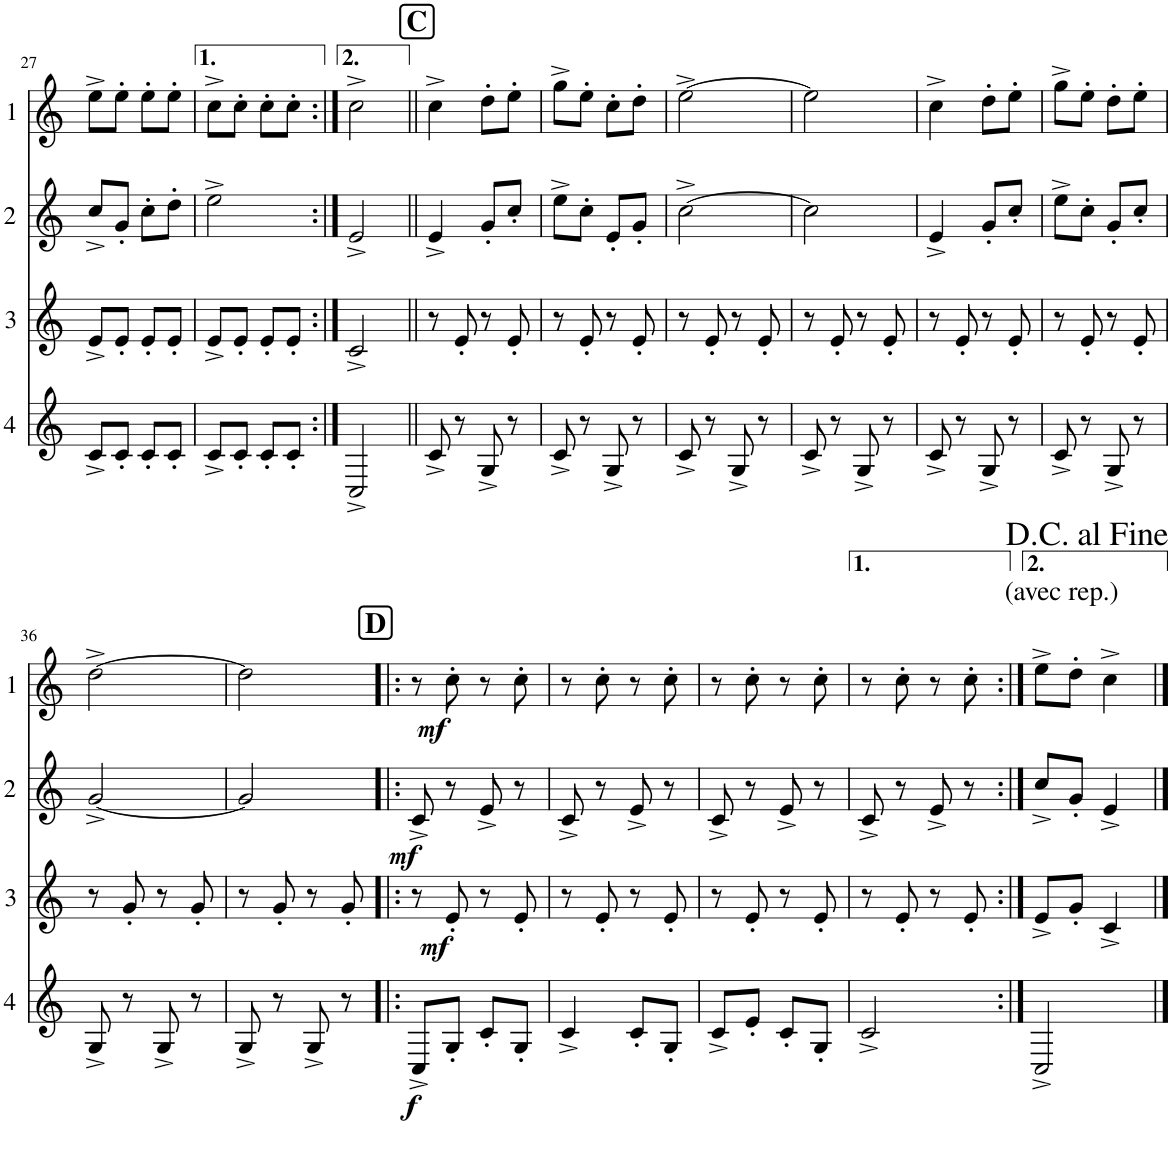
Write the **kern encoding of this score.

**kern	**dynam	**kern	**dynam	**kern	**dynam	**kern	**dynam
*part4	*part4	*part3	*part3	*part2	*part2	*part1	*part1
*staff4	*staff4	*staff3	*staff3	*staff2	*staff2	*staff1	*staff1
*I"Cor 4	*	*I"Cor 3	*	*I"Cor 2	*	*I"Cor 1	*
!!LO:PB:g=z
*clefG2	*	*clefG2	*	*clefG2	*	*clefG2	*
*Trd4c7	*	*Trd4c7	*	*Trd4c7	*	*Trd4c7	*
*k[]	*	*k[]	*	*k[]	*	*k[]	*
*M2/4	*	*M2/4	*	*M2/4	*	*M2/4	*
=27	=27	=27	=27	=27	=27	=27	=27
8c^/L	.	8e^/L	.	8cc^/L	.	8ee^\L	.
8c'/J	.	8e'/J	.	8g'/J	.	8ee'\J	.
8c'/L	.	8e'/L	.	8cc'\L	.	8ee'\L	.
8c'/J	.	8e'/J	.	8dd'\J	.	8ee'\J	.
=28	=28	=28	=28	=28	=28	=28	=28
8c^/L	.	8e^/L	.	2ee^\	.	8cc^\L	.
8c'/J	.	8e'/J	.	.	.	8cc'\J	.
8c'/L	.	8e'/L	.	.	.	8cc'\L	.
8c'/J	.	8e'/J	.	.	.	8cc'\J	.
=29:|!	=29:|!	=29:|!	=29:|!	=29:|!	=29:|!	=29:|!	=29:|!
2C^/	.	2c^/	.	2e^/	.	2cc^\	.
!!LO:REH:place=s1:a:B:cj:fs=14:t=C
=30||	=30||	=30||	=30||	=30||	=30||	=30||	=30||
8c^/	.	8r	.	4e^/	.	4cc^\	.
8r	.	8e'/	.	.	.	.	.
8G^/	.	8r	.	8g'/L	.	8dd'\L	.
8r	.	8e'/	.	8cc'/J	.	8ee'\J	.
=31	=31	=31	=31	=31	=31	=31	=31
8c^/	.	8r	.	8ee^\L	.	8gg^\L	.
8r	.	8e'/	.	8cc'\J	.	8ee'\J	.
8G^/	.	8r	.	8e'/L	.	8cc'\L	.
8r	.	8e'/	.	8g'/J	.	8dd'\J	.
=32	=32	=32	=32	=32	=32	=32	=32
8c^/	.	8r	.	[2cc^\	.	[2ee^\	.
8r	.	8e'/	.	.	.	.	.
8G^/	.	8r	.	.	.	.	.
8r	.	8e'/	.	.	.	.	.
=33	=33	=33	=33	=33	=33	=33	=33
8c^/	.	8r	.	2cc\]	.	2ee\]	.
8r	.	8e'/	.	.	.	.	.
8G^/	.	8r	.	.	.	.	.
8r	.	8e'/	.	.	.	.	.
=34	=34	=34	=34	=34	=34	=34	=34
8c^/	.	8r	.	4e^/	.	4cc^\	.
8r	.	8e'/	.	.	.	.	.
8G^/	.	8r	.	8g'/L	.	8dd'\L	.
8r	.	8e'/	.	8cc'/J	.	8ee'\J	.
=35	=35	=35	=35	=35	=35	=35	=35
8c^/	.	8r	.	8ee^\L	.	8gg^\L	.
8r	.	8e'/	.	8cc'\J	.	8ee'\J	.
8G^/	.	8r	.	8g'/L	.	8dd'\L	.
8r	.	8e'/	.	8cc'/J	.	8ee'\J	.
!!LO:LB:g=z
=36	=36	=36	=36	=36	=36	=36	=36
8G^/	.	8r	.	[2g^/	.	[2dd^\	.
8r	.	8g'/	.	.	.	.	.
8G^/	.	8r	.	.	.	.	.
8r	.	8g'/	.	.	.	.	.
=37	=37	=37	=37	=37	=37	=37	=37
8G^/	.	8r	.	2g/]	.	2dd\]	.
8r	.	8g'/	.	.	.	.	.
8G^/	.	8r	.	.	.	.	.
8r	.	8g'/	.	.	.	.	.
!!LO:REH:place=s1:a:B:cj:fs=14:t=D
=38!|:	=38!|:	=38!|:	=38!|:	=38!|:	=38!|:	=38!|:	=38!|:
!	!LO:DY:b	!	!	!	!LO:DY:b	!	!
8C^/L	f	8r	.	8c^/	mf	8r	.
!	!	!	!LO:DY:b	!	!	!	!LO:DY:b
8G'/J	.	8e'/	mf	8r	.	8cc'\	mf
8c'/L	.	8r	.	8e^/	.	8r	.
8G'/J	.	8e'/	.	8r	.	8cc'\	.
=39	=39	=39	=39	=39	=39	=39	=39
4c^/	.	8r	.	8c^/	.	8r	.
.	.	8e'/	.	8r	.	8cc'\	.
8c'/L	.	8r	.	8e^/	.	8r	.
8G'/J	.	8e'/	.	8r	.	8cc'\	.
=40	=40	=40	=40	=40	=40	=40	=40
8c^/L	.	8r	.	8c^/	.	8r	.
8e'/J	.	8e'/	.	8r	.	8cc'\	.
8c'/L	.	8r	.	8e^/	.	8r	.
8G'/J	.	8e'/	.	8r	.	8cc'\	.
=41	=41	=41	=41	=41	=41	=41	=41
2c^/	.	8r	.	8c^/	.	8r	.
.	.	8e'/	.	8r	.	8cc'\	.
.	.	8r	.	8e^/	.	8r	.
.	.	8e'/	.	8r	.	8cc'\	.
=42:|!	=42:|!	=42:|!	=42:|!	=42:|!	=42:|!	=42:|!	=42:|!
2C^/	.	8e^/L	.	8cc^/L	.	8ee^\L	.
!	!	!	!	!	!	!LO:TX:a:t=(avec rep.)	!
.	.	8g'/J	.	8g'/J	.	8dd'\J	.
.	.	4c^/	.	4e^/	.	4cc^\	.
==	==	==	==	==	==	==	==
*-	*-	*-	*-	*-	*-	*-	*-
